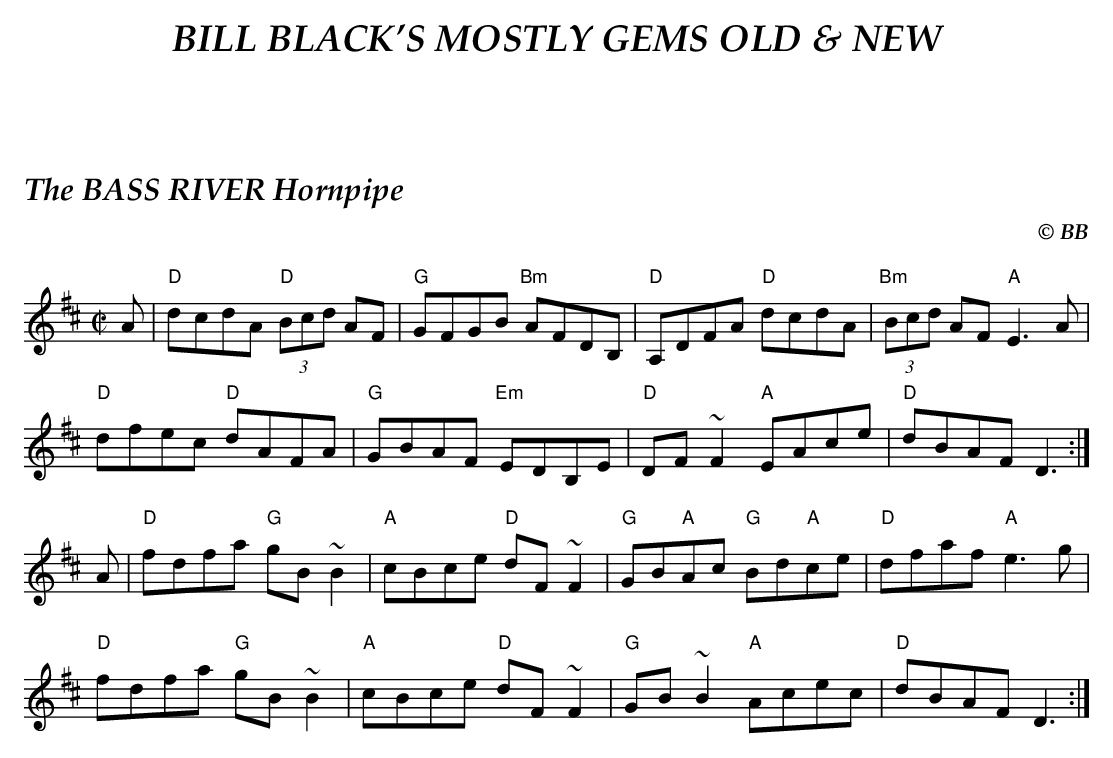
X:1
T:BASS RIVER Hornpipe, The
C:© BB
Q:1/4=150
M:C|
L:1/8
K:D
A|"D"dcdA "D"(3Bcd AF|"G"GFGB "Bm"AFDB,|"D"A,DFA "D"dcdA|"Bm"(3Bcd AF "A"E3 A|
"D"dfec "D"dAFA|"G"GBAF "Em"EDB,E|"D"DF ~F2 "A"EAce|"D"dBAF D3 :|
A|"D"fdfa "G"gB ~B2|"A"cBce "D"dF ~F2|"G"GB"A"Ac "G"Bd"A"ce|"D"dfaf "A"e3 g|
"D"fdfa "G"gB ~B2|"A"cBce "D"dF ~F2|"G"GB~B2 "A"Acec|"D"dBAF D3 :|
